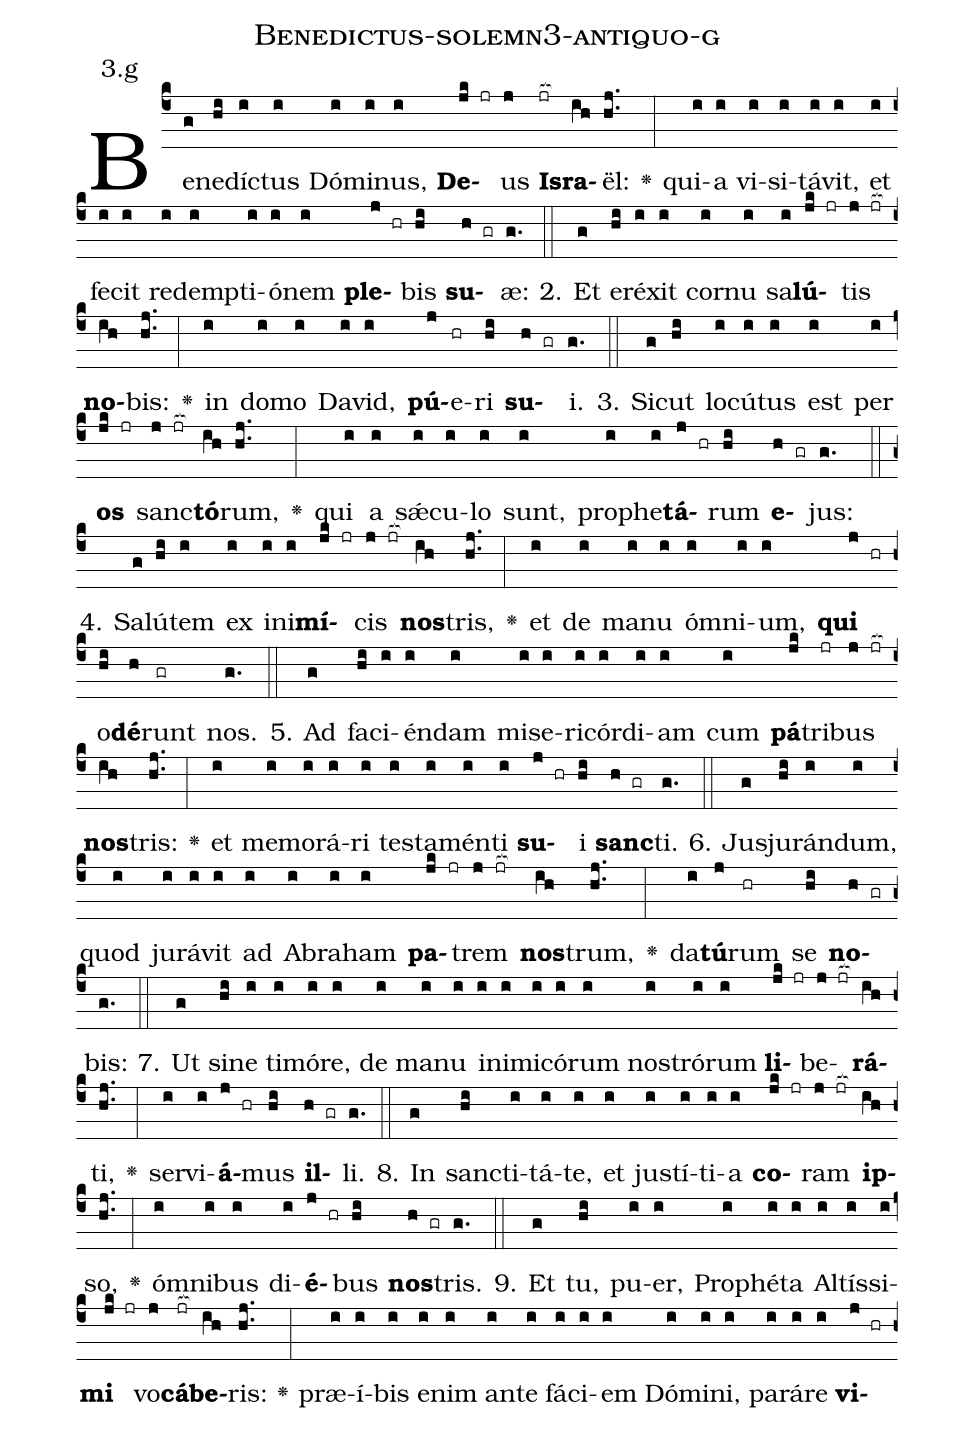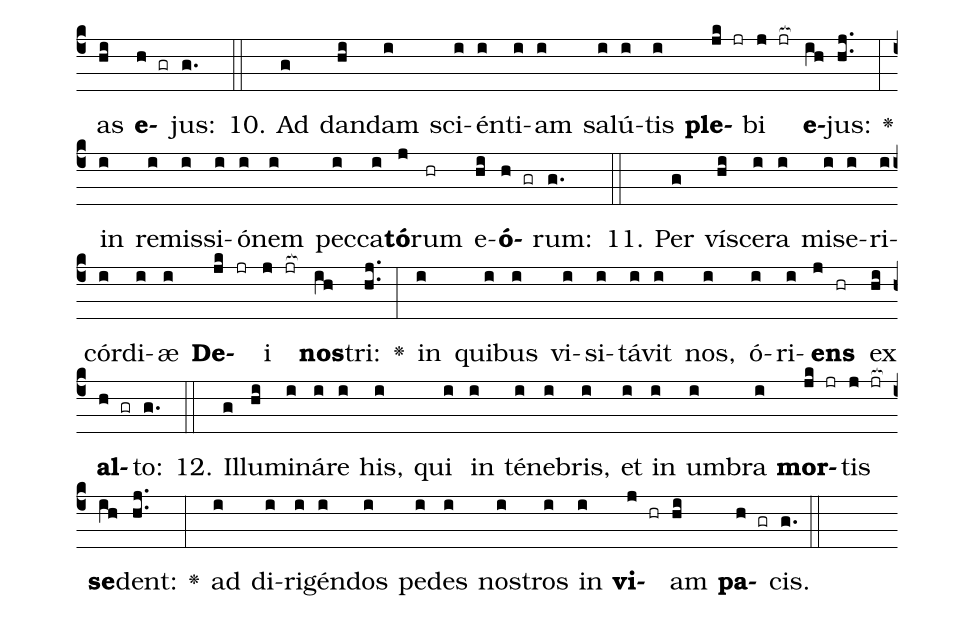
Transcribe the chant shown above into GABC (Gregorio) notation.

name: Benedictus-solemn3-antiquo-g;
annotation: 3.g;
%%
(c4)Be(g)ne(hi)díc(i)tus(i) Dó(i)mi(i)nus,(i) <b>De</b>(jk jr)us(j) <b>Is</b>(jr[ocb:1{])<b>ra</b>(ih[ocb:0}])ël:(hj..) <v>\greheightstar</v>(:) qui(i)a(i) vi(i)si(i)tá(i)vit,(i) et(i) fe(i)cit(i) red(i)emp(i)ti(i)ó(i)nem(i) <b>ple</b>(j hr)bis(hi) <b>su</b>(h gr)æ:(g.) (::)
2. Et(g) e(hi)ré(i)xit(i) cor(i)nu(i) sa(i)<b>lú</b>(jk jr)tis(j jr[ocb:1{]) <b>no</b>(ih[ocb:0}])bis:(hj..) <v>\greheightstar</v>(:) in(i) do(i)mo(i) Da(i)vid,(i) <b>pú</b>(j)e(hr)ri(hi) <b>su</b>(h gr)i.(g.) (::)
3. Sic(g)ut(hi) lo(i)cú(i)tus(i) est(i) per(i) <b>os</b>(jk jr) sanc(j jr[ocb:1{])<b>tó</b>(ih[ocb:0}])rum,(hj..) <v>\greheightstar</v>(:) qui(i) a(i) sǽ(i)cu(i)lo(i) sunt,(i) pro(i)phe(i)<b>tá</b>(j hr)rum(hi) <b>e</b>(h gr)jus:(g.) (::)
4. Sa(g)lú(hi)tem(i) ex(i) in(i)i(i)<b>mí</b>(jk jr)cis(j jr[ocb:1{]) <b>nos</b>(ih[ocb:0}])tris,(hj..) <v>\greheightstar</v>(:) et(i) de(i) ma(i)nu(i) óm(i)ni(i)um,(i) <b>qui</b>(j hr) o(hi)<b>dé</b>(h)runt(gr) nos.(g.) (::)
5. Ad(g) fa(hi)ci(i)én(i)dam(i) mi(i)se(i)ri(i)cór(i)di(i)am(i) cum(i) <b>pá</b>(jk)tri(jr)bus(j jr[ocb:1{]) <b>nos</b>(ih[ocb:0}])tris:(hj..) <v>\greheightstar</v>(:) et(i) me(i)mo(i)rá(i)ri(i) tes(i)ta(i)mén(i)ti(i) <b>su</b>(j hr)i(hi) <b>sanc</b>(h gr)ti.(g.) (::)
6. Ju(g)sju(hi)rán(i)dum,(i) quod(i) ju(i)rá(i)vit(i) ad(i) A(i)bra(i)ham(i) <b>pa</b>(jk jr)trem(j jr[ocb:1{]) <b>nos</b>(ih[ocb:0}])trum,(hj..) <v>\greheightstar</v>(:) da(i)<b>tú</b>(j)rum(hr) se(hi) <b>no</b>(h gr)bis:(g.) (::)
7. Ut(g) si(hi)ne(i) ti(i)mó(i)re,(i) de(i) ma(i)nu(i) in(i)i(i)mi(i)có(i)rum(i) nos(i)tró(i)rum(i) <b>li</b>(jk jr)be(j jr[ocb:1{])<b>rá</b>(ih[ocb:0}])ti,(hj..) <v>\greheightstar</v>(:) ser(i)vi(i)<b>á</b>(j hr)mus(hi) <b>il</b>(h gr)li.(g.) (::)
8. In(g) sanc(hi)ti(i)tá(i)te,(i) et(i) jus(i)tí(i)ti(i)a(i) <b>co</b>(jk jr)ram(j jr[ocb:1{]) <b>ip</b>(ih[ocb:0}])so,(hj..) <v>\greheightstar</v>(:) óm(i)ni(i)bus(i) di(i)<b>é</b>(j hr)bus(hi) <b>nos</b>(h gr)tris.(g.) (::)
9. Et(g) tu,(hi) pu(i)er,(i) Pro(i)phé(i)ta(i) Al(i)tís(i)si(i)<b>mi</b>(jk jr) vo(j)<b>cá</b>(jr[ocb:1{])<b>be</b>(ih[ocb:0}])ris:(hj..) <v>\greheightstar</v>(:) præ(i)í(i)bis(i) e(i)nim(i) an(i)te(i) fá(i)ci(i)em(i) Dó(i)mi(i)ni,(i) pa(i)rá(i)re(i) <b>vi</b>(j hr)as(hi) <b>e</b>(h gr)jus:(g.) (::)
10. Ad(g) dan(hi)dam(i) sci(i)én(i)ti(i)am(i) sa(i)lú(i)tis(i) <b>ple</b>(jk jr)bi(j jr[ocb:1{]) <b>e</b>(ih[ocb:0}])jus:(hj..) <v>\greheightstar</v>(:) in(i) re(i)mis(i)si(i)ó(i)nem(i) pec(i)ca(i)<b>tó</b>(j)rum(hr) e(hi)<b>ó</b>(h gr)rum:(g.) (::)
11. Per(g) ví(hi)sce(i)ra(i) mi(i)se(i)ri(i)cór(i)di(i)æ(i) <b>De</b>(jk jr)i(j jr[ocb:1{]) <b>nos</b>(ih[ocb:0}])tri:(hj..) <v>\greheightstar</v>(:) in(i) qui(i)bus(i) vi(i)si(i)tá(i)vit(i) nos,(i) ó(i)ri(i)<b>ens</b>(j hr) ex(hi) <b>al</b>(h gr)to:(g.) (::)
12. Il(g)lu(hi)mi(i)ná(i)re(i) his,(i) qui(i) in(i) té(i)ne(i)bris,(i) et(i) in(i) um(i)bra(i) <b>mor</b>(jk jr)tis(j jr[ocb:1{]) <b>se</b>(ih[ocb:0}])dent:(hj..) <v>\greheightstar</v>(:) ad(i) di(i)ri(i)gén(i)dos(i) pe(i)des(i) nos(i)tros(i) in(i) <b>vi</b>(j hr)am(hi) <b>pa</b>(h gr)cis.(g.) (::)
